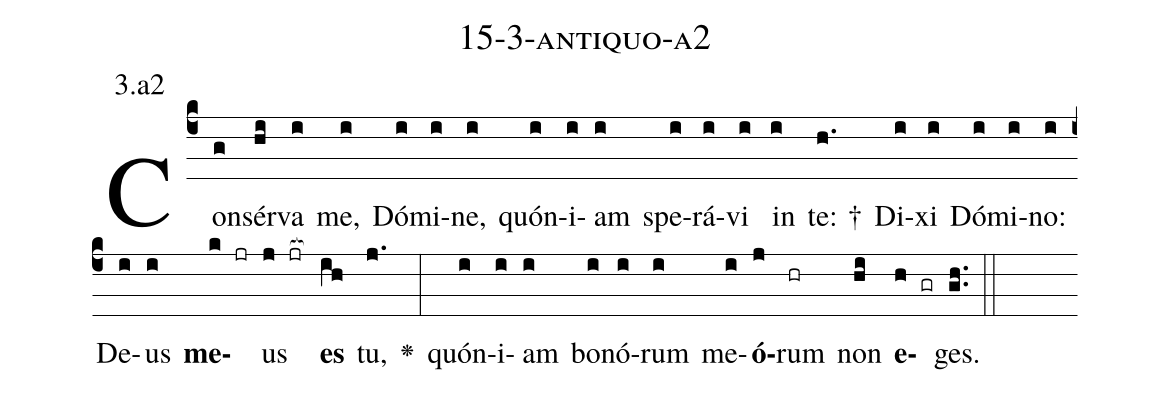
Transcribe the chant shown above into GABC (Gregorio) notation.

name: 15-3-antiquo-a2;
annotation: 3.a2;
%%
(c4)Con(g)sér(hi)va(i) me,(i) Dó(i)mi(i)ne,(i) quón(i)i(i)am(i) spe(i)rá(i)vi(i) in(i) te: †(h.) Di(i)xi(i) Dó(i)mi(i)no:(i) De(i)us(i) <b>me</b>(k jr)us(j jr[ocb:1{]) <b>es</b>(ih[ocb:0}]) tu,(j.) <v>\greheightstar</v>(:) quón(i)i(i)am(i) bo(i)nó(i)rum(i) me(i)<b>ó</b>(j)rum(hr) non(hi) <b>e</b>(h gr)ges.(gh..) (::)


%E(i) u(i) o(j) u(hi) a(h) e.(gh..) (::)
